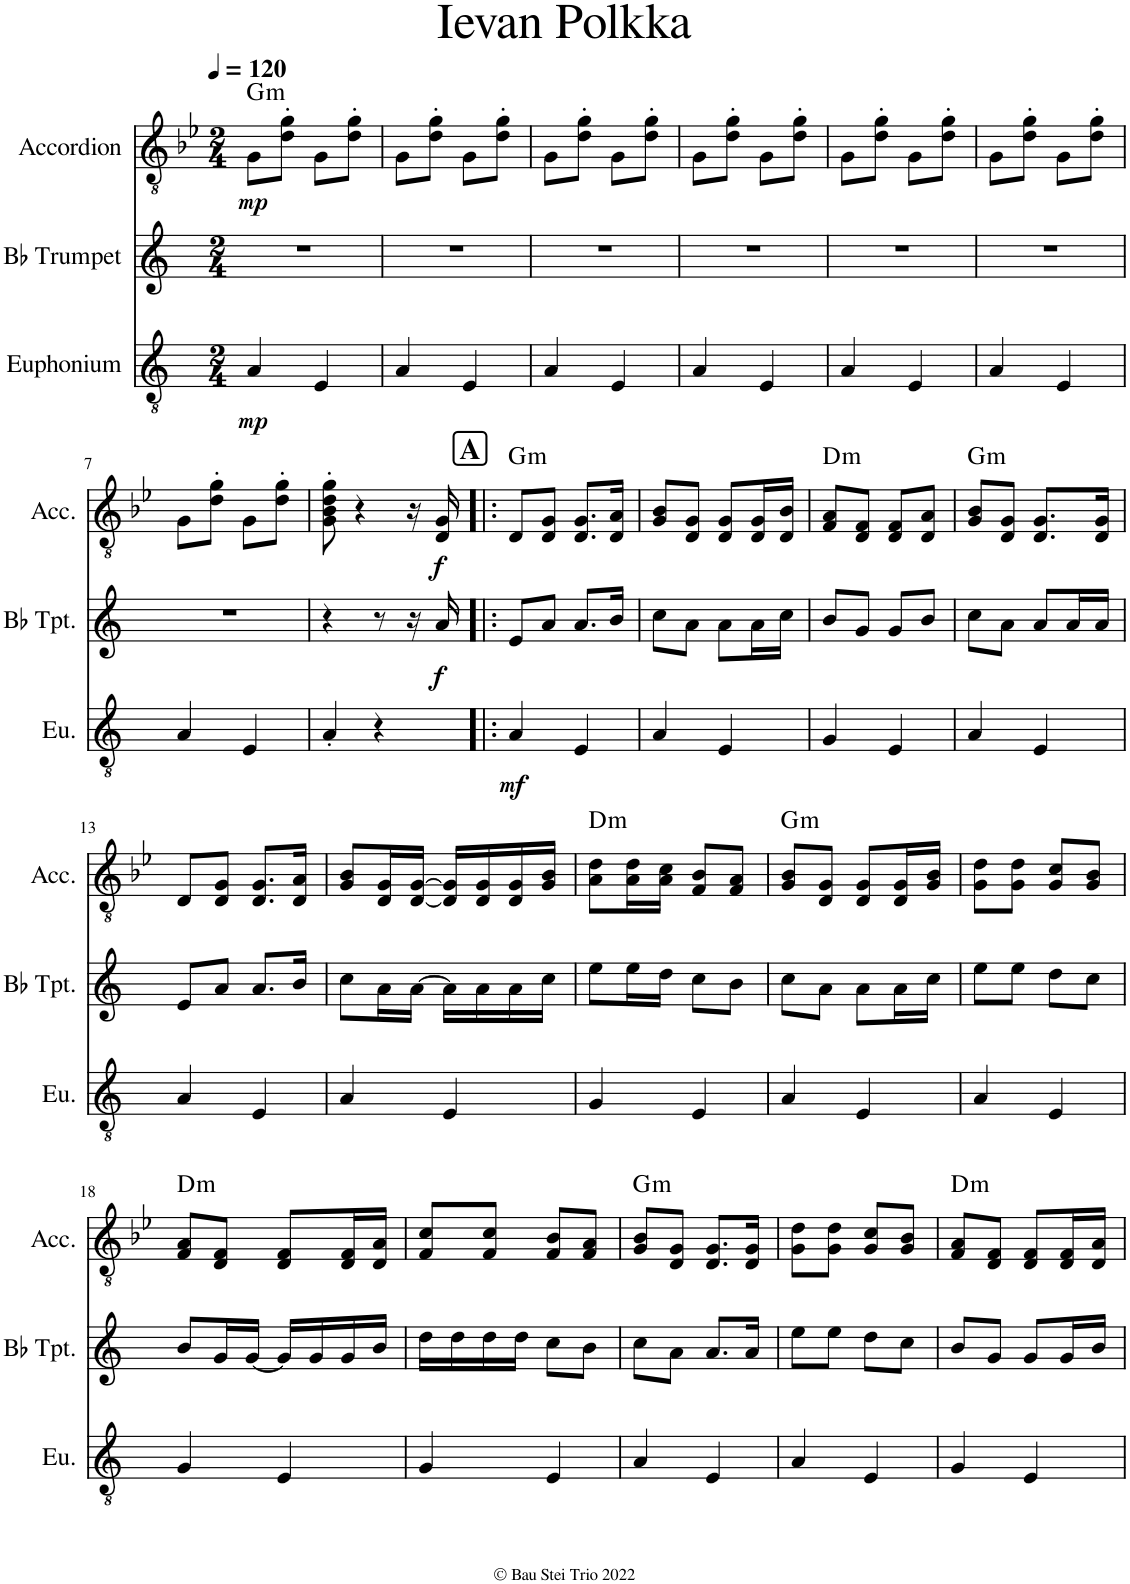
**kern	**dynam	**kern	**dynam	**kern	**dynam	**harte
*part3	*part3	*part2	*part2	*part1	*part1	*part1
*staff3	*staff3	*staff2	*staff2	*staff1	*staff1	*
*I"Euphonium	*	*I"Bb Trumpet	*	*I"Accordion	*	*
*I'Eu.	*	*I'Bb Tpt.	*	*I'Acc.	*	*
*clefGv2	*	*clefG2	*	*clefGv2	*	*
*Trd1c2	*	*Trd1c2	*	*	*	*
*k[]	*	*k[]	*	*k[b-e-]	*	*
*M2/4	*	*M2/4	*	*M2/4	*	*
*MM120	*	*MM120	*	*MM120	*	*
=1	=1	=1	=1	=1	=1	=1
!	!LO:DY:b	!	!	!	!LO:DY:b	!LO:H:kt=m
4A/	mp	2r	.	8G\L	mp	G:min
.	.	.	.	8d\' 8g\'J	.	.
4E/	.	.	.	8G\L	.	.
.	.	.	.	8d\' 8g\'J	.	.
=2	=2	=2	=2	=2	=2	=2
4A/	.	2r	.	8G\L	.	.
.	.	.	.	8d\' 8g\'J	.	.
4E/	.	.	.	8G\L	.	.
.	.	.	.	8d\' 8g\'J	.	.
=3	=3	=3	=3	=3	=3	=3
4A/	.	2r	.	8G\L	.	.
.	.	.	.	8d\' 8g\'J	.	.
4E/	.	.	.	8G\L	.	.
.	.	.	.	8d\' 8g\'J	.	.
=4	=4	=4	=4	=4	=4	=4
4A/	.	2r	.	8G\L	.	.
.	.	.	.	8d\' 8g\'J	.	.
4E/	.	.	.	8G\L	.	.
.	.	.	.	8d\' 8g\'J	.	.
=5	=5	=5	=5	=5	=5	=5
4A/	.	2r	.	8G\L	.	.
.	.	.	.	8d\' 8g\'J	.	.
4E/	.	.	.	8G\L	.	.
.	.	.	.	8d\' 8g\'J	.	.
=6	=6	=6	=6	=6	=6	=6
4A/	.	2r	.	8G\L	.	.
.	.	.	.	8d\' 8g\'J	.	.
4E/	.	.	.	8G\L	.	.
.	.	.	.	8d\' 8g\'J	.	.
!!LO:LB:g=z
=7	=7	=7	=7	=7	=7	=7
4A/	.	2r	.	8G\L	.	.
.	.	.	.	8d\' 8g\'J	.	.
4E/	.	.	.	8G\L	.	.
.	.	.	.	8d\' 8g\'J	.	.
=8	=8	=8	=8	=8	=8	=8
4A'/	.	4r	.	8G\' 8B-\' 8d\' 8g\'	.	.
.	.	.	.	4r	.	.
4r	.	8r	.	.	.	.
.	.	16r	.	16r	.	.
!	!	!	!LO:DY:b	!	!LO:DY:b	!
.	.	16a/	f	16D/ 16G/	f	.
!!LO:REH:place=s1:a:B:cj:fs=14:t=A
=9!|:	=9!|:	=9!|:	=9!|:	=9!|:	=9!|:	=9!|:
!	!LO:DY:b	!	!	!	!	!LO:H:kt=m
4A/	mf	8e/L	.	8D/L	.	G:min
.	.	8a/J	.	8D/ 8G/J	.	.
4E/	.	8.a/L	.	8.D/ 8.G/L	.	.
.	.	16b/Jk	.	16D/ 16A/Jk	.	.
=10	=10	=10	=10	=10	=10	=10
4A/	.	8cc\L	.	8G/ 8B-/L	.	.
.	.	8a\J	.	8D/ 8G/J	.	.
4E/	.	8a\L	.	8D/ 8G/L	.	.
.	.	16a\L	.	16D/ 16G/L	.	.
.	.	16cc\JJ	.	16D/ 16B-/JJ	.	.
=11	=11	=11	=11	=11	=11	=11
!	!	!	!	!	!	!LO:H:kt=m
4G/	.	8b/L	.	8F/ 8A/L	.	D:min
.	.	8g/J	.	8D/ 8F/J	.	.
4E/	.	8g/L	.	8D/ 8F/L	.	.
.	.	8b/J	.	8D/ 8A/J	.	.
=12	=12	=12	=12	=12	=12	=12
!	!	!	!	!	!	!LO:H:kt=m
4A/	.	8cc\L	.	8G/ 8B-/L	.	G:min
.	.	8a\J	.	8D/ 8G/J	.	.
4E/	.	8a/L	.	8.D/ 8.G/L	.	.
.	.	16a/L	.	.	.	.
.	.	16a/JJ	.	16D/ 16G/Jk	.	.
!!LO:LB:g=z
=13	=13	=13	=13	=13	=13	=13
4A/	.	8e/L	.	8D/L	.	.
.	.	8a/J	.	8D/ 8G/J	.	.
4E/	.	8.a/L	.	8.D/ 8.G/L	.	.
.	.	16b/Jk	.	16D/ 16A/Jk	.	.
=14	=14	=14	=14	=14	=14	=14
4A/	.	8cc\L	.	8G/ 8B-/L	.	.
.	.	16a\L	.	16D/ 16G/L	.	.
.	.	[16a\JJ	.	[16D/ [16G/JJ	.	.
4E/	.	16a\LL]	.	16D/] 16G/]LL	.	.
.	.	16a\	.	16D/ 16G/	.	.
.	.	16a\	.	16D/ 16G/	.	.
.	.	16cc\JJ	.	16G/ 16B-/JJ	.	.
=15	=15	=15	=15	=15	=15	=15
!	!	!	!	!	!	!LO:H:kt=m
4G/	.	8ee\L	.	8A\ 8d\L	.	D:min
.	.	16ee\L	.	16A\ 16d\L	.	.
.	.	16dd\JJ	.	16A\ 16c\JJ	.	.
4E/	.	8cc\L	.	8F/ 8B-/L	.	.
.	.	8b\J	.	8F/ 8A/J	.	.
=16	=16	=16	=16	=16	=16	=16
!	!	!	!	!	!	!LO:H:kt=m
4A/	.	8cc\L	.	8G/ 8B-/L	.	G:min
.	.	8a\J	.	8D/ 8G/J	.	.
4E/	.	8a\L	.	8D/ 8G/L	.	.
.	.	16a\L	.	16D/ 16G/L	.	.
.	.	16cc\JJ	.	16G/ 16B-/JJ	.	.
=17	=17	=17	=17	=17	=17	=17
4A/	.	8ee\L	.	8G\ 8d\L	.	.
.	.	8ee\J	.	8G\ 8d\J	.	.
4E/	.	8dd\L	.	8G/ 8c/L	.	.
.	.	8cc\J	.	8G/ 8B-/J	.	.
!!LO:LB:g=z
=18	=18	=18	=18	=18	=18	=18
!	!	!	!	!	!	!LO:H:kt=m
4G/	.	8b/L	.	8F/ 8A/L	.	D:min
.	.	16g/L	.	8D/ 8F/J	.	.
.	.	[16g/JJ	.	.	.	.
4E/	.	16g/LL]	.	8D/ 8F/L	.	.
.	.	16g/	.	.	.	.
.	.	16g/	.	16D/ 16F/L	.	.
.	.	16b/JJ	.	16D/ 16A/JJ	.	.
=19	=19	=19	=19	=19	=19	=19
4G/	.	16dd\LL	.	8F/ 8c/L	.	.
.	.	16dd\	.	.	.	.
.	.	16dd\	.	8F/ 8c/J	.	.
.	.	16dd\JJ	.	.	.	.
4E/	.	8cc\L	.	8F/ 8B-/L	.	.
.	.	8b\J	.	8F/ 8A/J	.	.
=20	=20	=20	=20	=20	=20	=20
!	!	!	!	!	!	!LO:H:kt=m
4A/	.	8cc\L	.	8G/ 8B-/L	.	G:min
.	.	8a\J	.	8D/ 8G/J	.	.
4E/	.	8.a/L	.	8.D/ 8.G/L	.	.
.	.	16a/Jk	.	16D/ 16G/Jk	.	.
=21	=21	=21	=21	=21	=21	=21
4A/	.	8ee\L	.	8G\ 8d\L	.	.
.	.	8ee\J	.	8G\ 8d\J	.	.
4E/	.	8dd\L	.	8G/ 8c/L	.	.
.	.	8cc\J	.	8G/ 8B-/J	.	.
=22	=22	=22	=22	=22	=22	=22
!	!	!	!	!	!	!LO:H:kt=m
4G/	.	8b/L	.	8F/ 8A/L	.	D:min
.	.	8g/J	.	8D/ 8F/J	.	.
4E/	.	8g/L	.	8D/ 8F/L	.	.
.	.	16g/L	.	16D/ 16F/L	.	.
.	.	16b/JJ	.	16D/ 16A/JJ	.	.
=	=	=	=	=	=	=
*-	*-	*-	*-	*-	*-	*-
